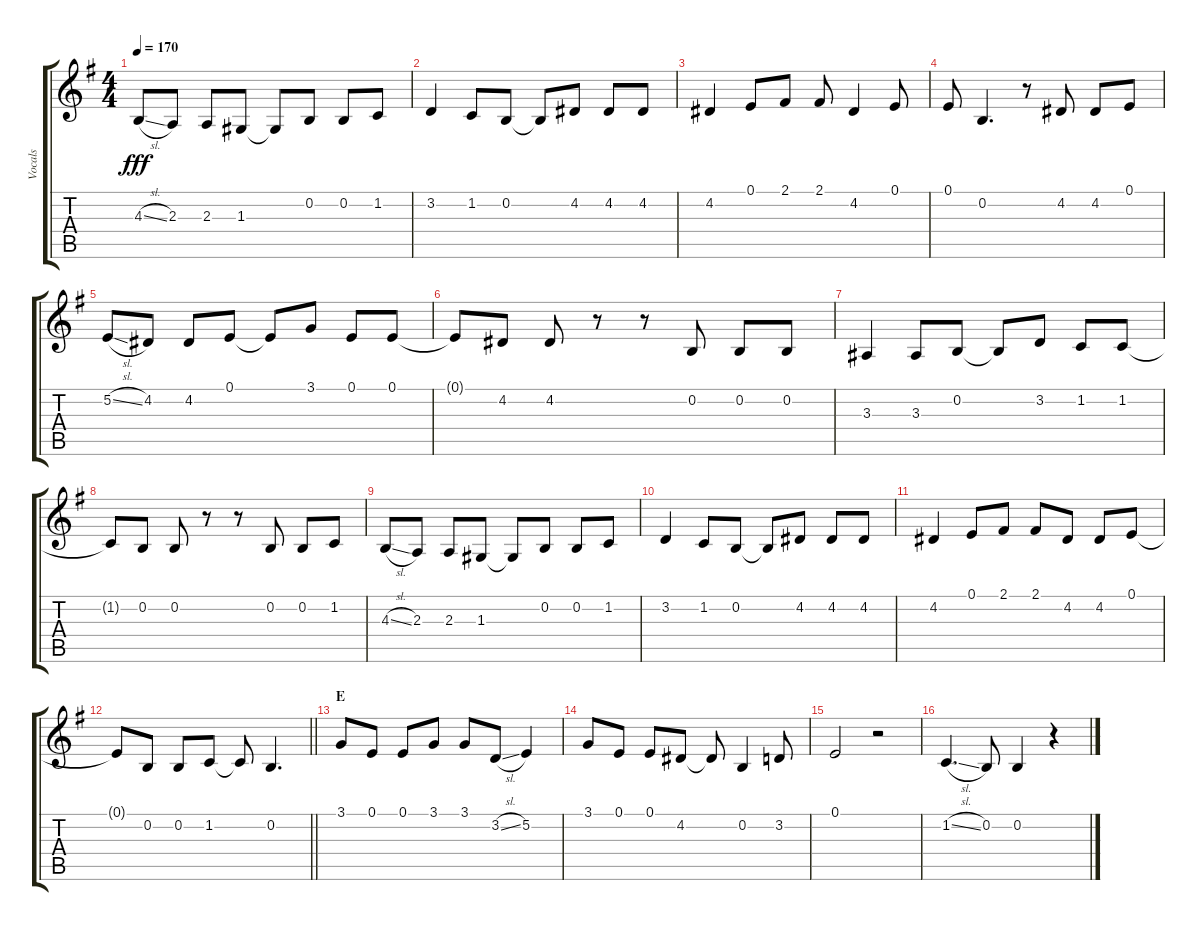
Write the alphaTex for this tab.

\track ("Vocals" "Vocals") {instrument voiceoohs}
\staff {score tabs}
\tuning (E4 B3 G3 D3 A2 E2) {hide}
\ts (4 4)
\tempo 170
\clef g2
\ks g
4.3{sl}.8{dy fff} 2.3.8 2.3.8 1.3.8 1.3{t}.8 0.2.8 0.2.8 1.2.8 |
3.2.4 1.2.8 0.2.8 0.2{t}.8 4.2.8 4.2.8 4.2.8 |
4.2.4 0.1.8 2.1.8 2.1.8 4.2.4 0.1.8 |
0.1.8 0.2.4{d} r.8 4.2.8 4.2.8 0.1.8 |
5.2{sl}.8 4.2.8 4.2.8 0.1.8 0.1{t}.8 3.1.8 0.1.8 0.1.8 |
0.1{t}.8 4.2.8 4.2.8 r.8 r.8 0.2.8 0.2.8 0.2.8 |
3.3.4 3.3.8 0.2.8 0.2{t}.8 3.2.8 1.2.8 1.2.8 |
1.2{t}.8 0.2.8 0.2.8 r.8 r.8 0.2.8 0.2.8 1.2.8 |
4.3{sl}.8 2.3.8 2.3.8 1.3.8 1.3{t}.8 0.2.8 0.2.8 1.2.8 |
3.2.4 1.2.8 0.2.8 0.2{t}.8 4.2.8 4.2.8 4.2.8 |
4.2.4 0.1.8 2.1.8 2.1.8 4.2.8 4.2.8 0.1.8 |
\barLineRight lightlight
0.1{t}.8 0.2.8 0.2.8 1.2.8 1.2{t}.8 0.2.4{d} |
\section ("" "E")
3.1.8 0.1.8 0.1.8 3.1.8 3.1.8 3.2{sl}.8 5.2.4 |
3.1.8 0.1.8 0.1.8 4.2.8 4.2{t}.8 0.2.4 3.2.8 |
0.1.2 r.2 |
1.2{sl}.4{d} 0.2.8 0.2.4 r.4
